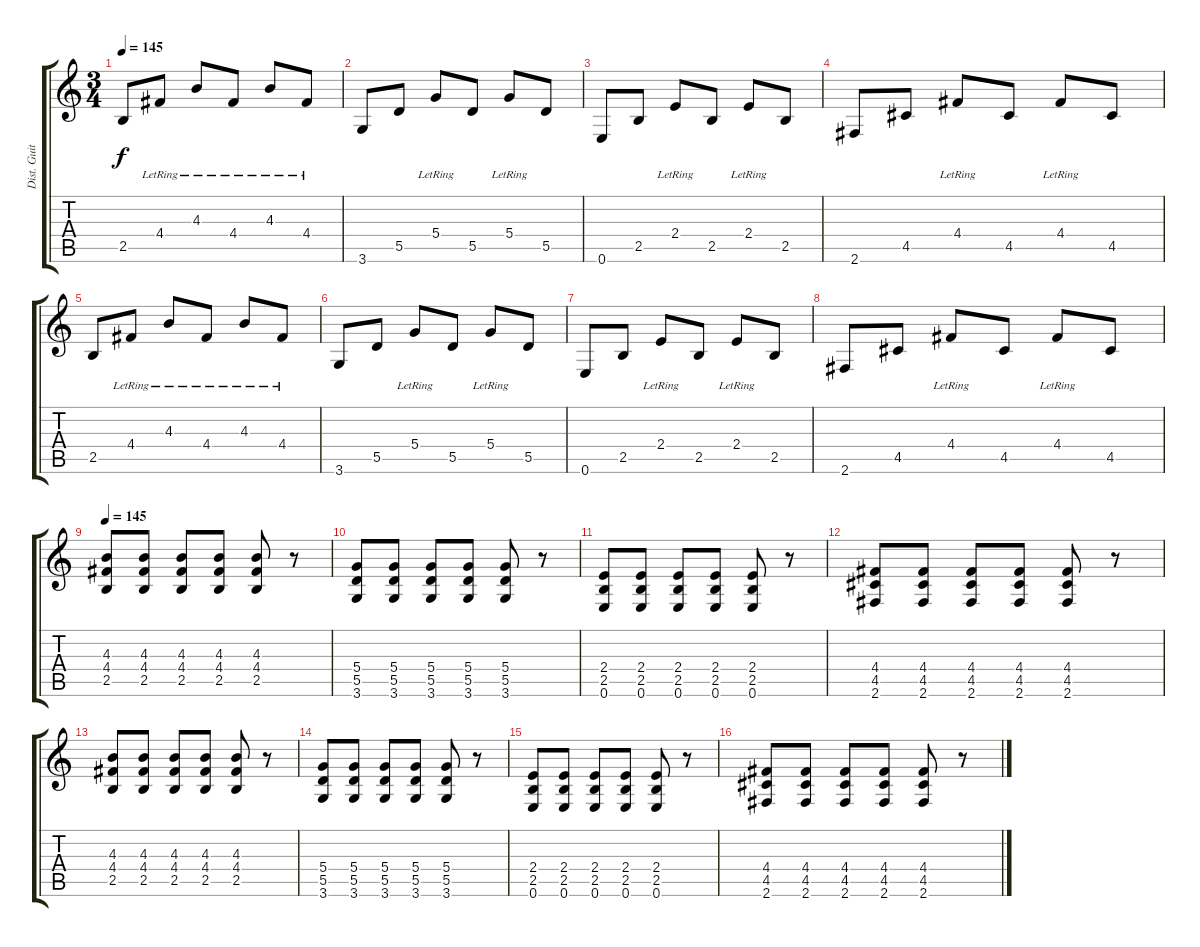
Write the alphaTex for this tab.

\track ("Dist. Guitar 2" "Dist. Guit") {instrument distortionguitar}
\staff {score tabs}
\tuning (E4 B3 G3 D3 A2 E2) {hide}
\ts (3 4)
\tempo 145
\clef g2
\ks c
2.5.8{dy f} 4.4{lr}.8 4.3{lr}.8 4.4{lr}.8 4.3{lr}.8 4.4{lr}.8 |
3.6.8 5.5.8 5.4{lr}.8 5.5.8 5.4{lr}.8 5.5.8 |
0.6.8 2.5.8 2.4{lr}.8 2.5.8 2.4{lr}.8 2.5.8 |
2.6.8 4.5.8 4.4{lr}.8 4.5.8 4.4{lr}.8 4.5.8 |
2.5.8 4.4{lr}.8 4.3{lr}.8 4.4{lr}.8 4.3{lr}.8 4.4{lr}.8 |
3.6.8 5.5.8 5.4{lr}.8 5.5.8 5.4{lr}.8 5.5.8 |
0.6.8 2.5.8 2.4{lr}.8 2.5.8 2.4{lr}.8 2.5.8 |
2.6.8 4.5.8 4.4{lr}.8 4.5.8 4.4{lr}.8 4.5.8 |
\tempo 145
(4.3 4.4 2.5).8{volume 8 instrument distortionguitar} (4.3 4.4 2.5).8 (4.3 4.4 2.5).8 (4.3 4.4 2.5).8 (4.3 4.4 2.5).8 r.8 |
(5.4 5.5 3.6).8 (5.4 5.5 3.6).8 (5.4 5.5 3.6).8 (5.4 5.5 3.6).8 (5.4 5.5 3.6).8 r.8 |
(2.4 2.5 0.6).8 (2.4 2.5 0.6).8 (2.4 2.5 0.6).8 (2.4 2.5 0.6).8 (2.4 2.5 0.6).8 r.8 |
(4.4 4.5 2.6).8 (4.4 4.5 2.6).8 (4.4 4.5 2.6).8 (4.4 4.5 2.6).8 (4.4 4.5 2.6).8 r.8 |
(4.3 4.4 2.5).8 (4.3 4.4 2.5).8 (4.3 4.4 2.5).8 (4.3 4.4 2.5).8 (4.3 4.4 2.5).8 r.8 |
(5.4 5.5 3.6).8 (5.4 5.5 3.6).8 (5.4 5.5 3.6).8 (5.4 5.5 3.6).8 (5.4 5.5 3.6).8 r.8 |
(2.4 2.5 0.6).8 (2.4 2.5 0.6).8 (2.4 2.5 0.6).8 (2.4 2.5 0.6).8 (2.4 2.5 0.6).8 r.8 |
(4.4 4.5 2.6).8 (4.4 4.5 2.6).8 (4.4 4.5 2.6).8 (4.4 4.5 2.6).8 (4.4 4.5 2.6).8 r.8
